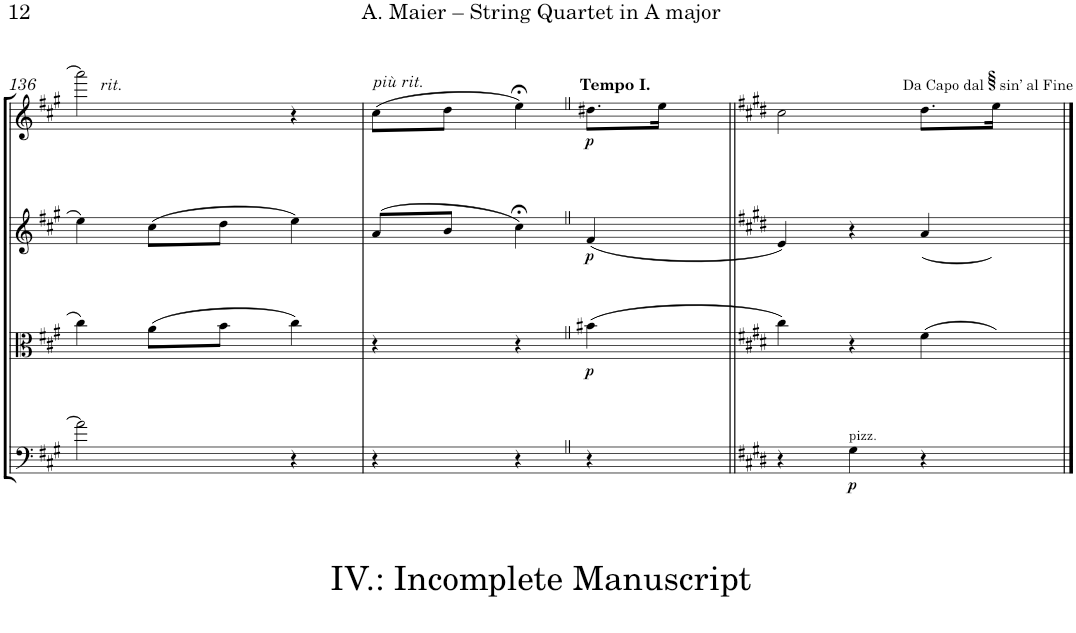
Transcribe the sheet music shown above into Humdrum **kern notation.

**kern	**dynam	**kern	**dynam	**kern	**dynam	**kern	**dynam
*part4	*part4	*part3	*part3	*part2	*part2	*part1	*part1
*staff4	*staff4	*staff3	*staff3	*staff2	*staff2	*staff1	*staff1
*I"Violoncello	*	*I"Viola	*	*I"Violin 2	*	*I"Violin 1	*
*I'Vc	*	*I'Vla	*	*I'Vln	*	*I'Vln	*
!!LO:PB:g=z
*clefF4	*	*clefC3	*	*clefG2	*	*clefG2	*
*k[f#c#g#]	*	*k[f#c#g#]	*	*k[f#c#g#]	*	*k[f#c#g#]	*
*M3/4	*	*M3/4	*	*M3/4	*	*M3/4	*
=136	=136	=136	=136	=136	=136	=136	=136
!	!	!	!	!	!	!LO:TX:a:i:t=rit.	!
!LO:TX:b:t=IV.&colon; Incomplete Manuscript	!	!	!	!	!	!	!
2a\]	.	4cc#\	.	4ee\	.	2aaa\]	.
.	.	(8a\L	.	(8cc#\L	.	.	.
.	.	8b\J	.	8dd\J	.	.	.
4r	.	4cc#\)	.	4ee\)	.	4r;<	.
=137	=137	=137	=137	=137	=137	=137	=137
!	!	!	!	!	!	!LO:TX:a:i:t=più rit.	!
4r	.	4r	.	(8a/L	.	(8cc#\L	.
.	.	.	.	8b/J	.	8dd\J	.
4r	.	4r	.	4cc#;<Z\)	.	4ee;<Z\)	.
!	!	!	!	!	!	!LO:TX:a:B:t=Tempo I.	!
!	!	!	!LO:DY:b	!	!LO:DY:b	!	!LO:DY:b
4r	.	(4b#X\	p	(4f#/	p	8.dd#X\L	p
.	.	.	.	.	.	16ee\Jk	.
=138||	=138||	=138||	=138||	=138||	=138||	=138||	=138||
*k[f#c#g#d#]	*	*k[f#c#g#d#]	*	*k[f#c#g#d#]	*	*k[f#c#g#d#]	*
*	*	*^	*	*^	*	*	*
4r	.	4cc#\)	2ryy	.	4e/)	2ryy	.	2cc#\	.
!LO:TX:a:t=pizz.	!	!	!	!	!	!	!	!	!
!	!LO:DY:b	!	!	!	!	!	!	!	!
4G#\	p	4r	.	.	4r	.	.	.	.
4r	.	4f#\	(>8.f#L	.	4a/	(<8.aL	.	8.dd#\L	.
.	.	.	16f#Jk)	.	.	16aJk)	.	16ee\Jk	.
!	!	!	!	!	!	!	!	!LO:TX:a:t=Da Capo dal <font size="13"/><font face="ScoreText"/><font size="11"/><font face="Edwin"/> sin’ al Fine	!
*	*	*v	*v	*	*	*	*	*	*
*	*	*	*	*v	*v	*	*	*
==	==	==	==	==	==	==	==
*-	*-	*-	*-	*-	*-	*-	*-
